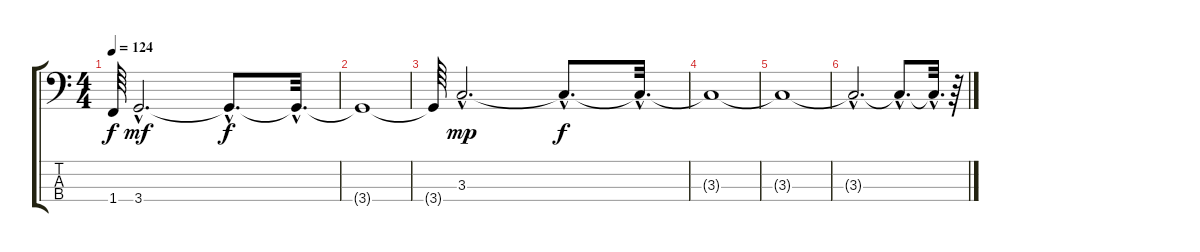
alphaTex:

\track "" {instrument fretlessbass}
\staff {score tabs}
\tuning (G2 D2 A1 E1) {hide}
\ts (4 4)
\tempo 124
\clef f4
\ks c
1.4{t}.64{dy f} 3.4{hac}.2{d dy mf} 3.4{hac t}.8{d dy f} 3.4{hac t}.32{d} |
3.4{t}.1 |
3.4{t}.64 3.3{hac}.2{d dy mp} 3.3{hac t}.8{d dy f} 3.3{hac t}.32{d} |
3.3{t}.1 |
3.3{t}.1 |
3.3{hac t}.2{d} 3.3{hac t}.8{d} 3.3{hac t}.32{d} r.64
